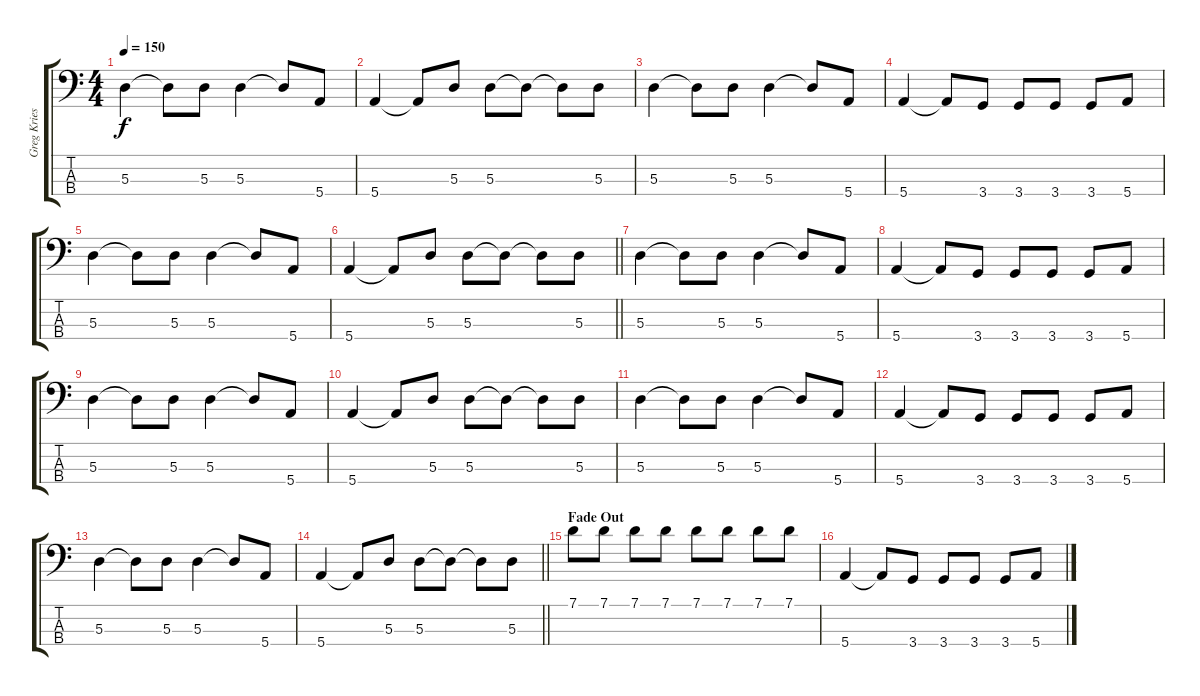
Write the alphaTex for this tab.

\track ("Greg Kriesel - Bass" "Greg Kries") {instrument electricbasspick}
\staff {score tabs}
\tuning (G2 D2 A1 E1) {hide}
\ts (4 4)
\tempo 150
\clef f4
\ks c
5.3.4{dy f} 5.3{t}.8 5.3.8 5.3.4 5.3{t}.8 5.4.8 |
5.4.4 5.4{t}.8 5.3.8 5.3.8 5.3{t}.8 5.3{t}.8 5.3.8 |
5.3.4 5.3{t}.8 5.3.8 5.3.4 5.3{t}.8 5.4.8 |
5.4.4 5.4{t}.8 3.4.8 3.4.8 3.4.8 3.4.8 5.4.8 |
5.3.4 5.3{t}.8 5.3.8 5.3.4 5.3{t}.8 5.4.8 |
\barLineRight lightlight
5.4.4 5.4{t}.8 5.3.8 5.3.8 5.3{t}.8 5.3{t}.8 5.3.8 |
5.3.4 5.3{t}.8 5.3.8 5.3.4 5.3{t}.8 5.4.8 |
5.4.4 5.4{t}.8 3.4.8 3.4.8 3.4.8 3.4.8 5.4.8 |
5.3.4 5.3{t}.8 5.3.8 5.3.4 5.3{t}.8 5.4.8 |
5.4.4 5.4{t}.8 5.3.8 5.3.8 5.3{t}.8 5.3{t}.8 5.3.8 |
5.3.4 5.3{t}.8 5.3.8 5.3.4 5.3{t}.8 5.4.8 |
5.4.4 5.4{t}.8 3.4.8 3.4.8 3.4.8 3.4.8 5.4.8 |
5.3.4 5.3{t}.8 5.3.8 5.3.4 5.3{t}.8 5.4.8 |
\barLineRight lightlight
5.4.4 5.4{t}.8 5.3.8 5.3.8 5.3{t}.8 5.3{t}.8 5.3.8 |
\section ("" "Fade Out")
7.1.8 7.1.8 7.1.8 7.1.8 7.1.8 7.1.8 7.1.8 7.1.8 |
5.4.4 5.4{t}.8 3.4.8 3.4.8 3.4.8 3.4.8 5.4.8
